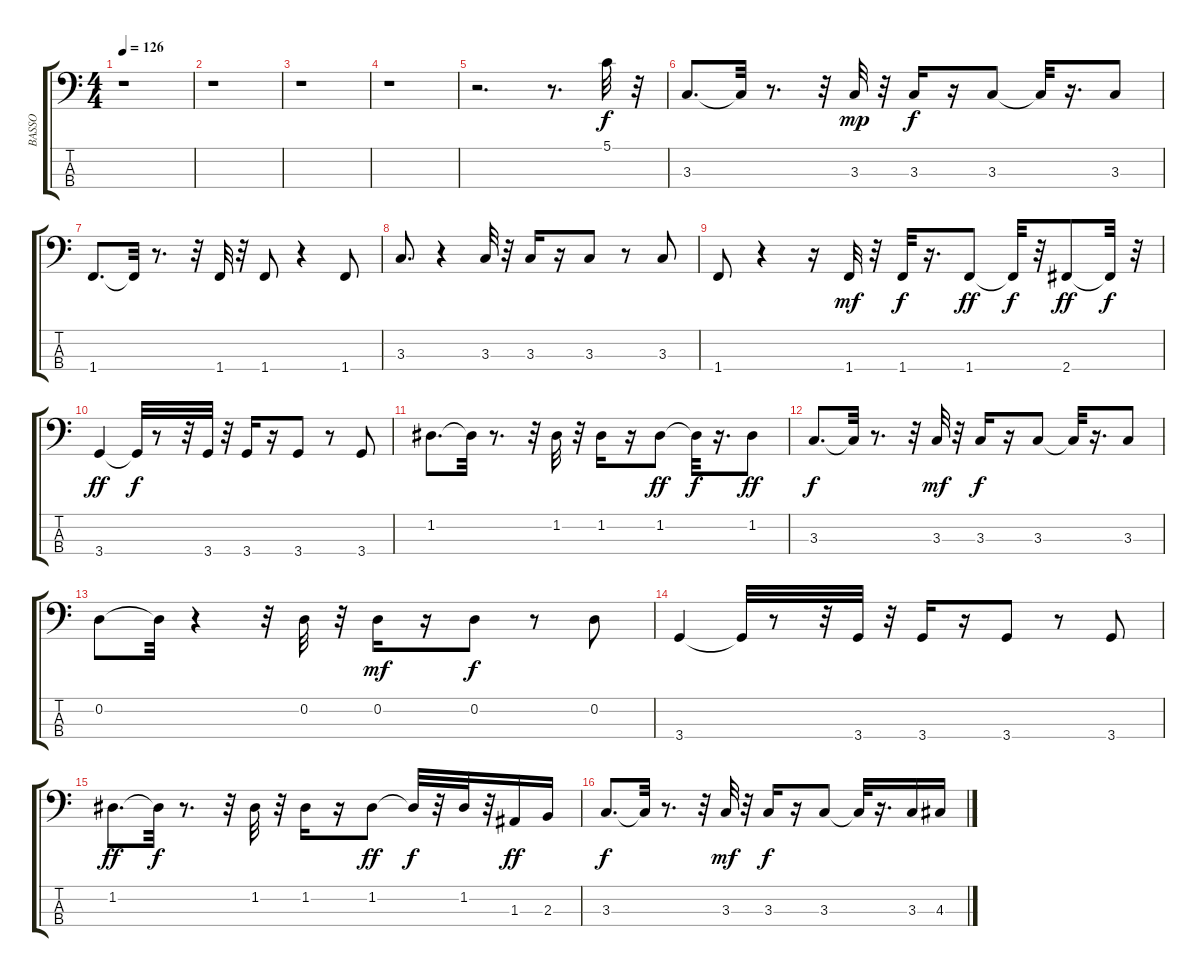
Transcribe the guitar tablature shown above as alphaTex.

\track ("BASSO" "BASSO") {instrument electricbassfinger}
\staff {score tabs}
\tuning (G2 D2 A1 E1) {hide}
\ts (4 4)
\tempo 126
\clef f4
\ks c
r.1{dy f instrument electricbassfinger} |
r.1 |
r.1 |
r.1 |
r.2{d} r.8{d} 5.1.32 r.32 |
3.3.8{d} 3.3{t}.32 r.8{d} r.32 3.3.32{dy mp} r.32 3.3.16{dy f} r.16 3.3.8 3.3{t}.32 r.16{d} 3.3.8 |
1.4.8{d} 1.4{t}.32 r.8{d} r.32 1.4.32 r.32 1.4.8 r.4 1.4.8 |
3.3.8{d} r.4 3.3.32 r.32 3.3.16 r.16 3.3.8 r.8 3.3.8 |
1.4.8 r.4 r.16 1.4.32{dy mf} r.32 1.4.32{dy f} r.16{d} 1.4.8{dy ff} 1.4{t}.32{dy f} r.32 2.4.8{dy ff} 2.4{t}.32{dy f} r.32 |
3.4.4{dy ff} 3.4{t}.32{dy f} r.8 r.32 3.4.32 r.32 3.4.16 r.16 3.4.8 r.8 3.4.8 |
1.2.8{d} 1.2{t}.32 r.8{d} r.32 1.2.32 r.32 1.2.16 r.16 1.2.8{dy ff} 1.2{t}.32{dy f} r.16{d} 1.2.8{dy ff} |
3.3.8{d dy f} 3.3{t}.32 r.8{d} r.32 3.3.32{dy mf} r.32 3.3.16{dy f} r.16 3.3.8 3.3{t}.32 r.16{d} 3.3.8 |
0.2.8 0.2{t}.32 r.4 r.32 0.2.32 r.32 0.2.16{dy mf} r.16 0.2.8{dy f} r.8 0.2.8 |
3.4.4 3.4{t}.32 r.8 r.32 3.4.32 r.32 3.4.16 r.16 3.4.8 r.8 3.4.8 |
1.2.8{d dy ff} 1.2{t}.32{dy f} r.8{d} r.32 1.2.32 r.32 1.2.16 r.16 1.2.8{dy ff} 1.2{t}.32{dy f} r.32 1.2.32 r.32 1.3.16{dy ff} 2.3.16 |
3.3.8{d dy f} 3.3{t}.32 r.8{d} r.32 3.3.32{dy mf} r.32 3.3.16{dy f} r.16 3.3.8 3.3{t}.32 r.16{d} 3.3.16 4.3.16
